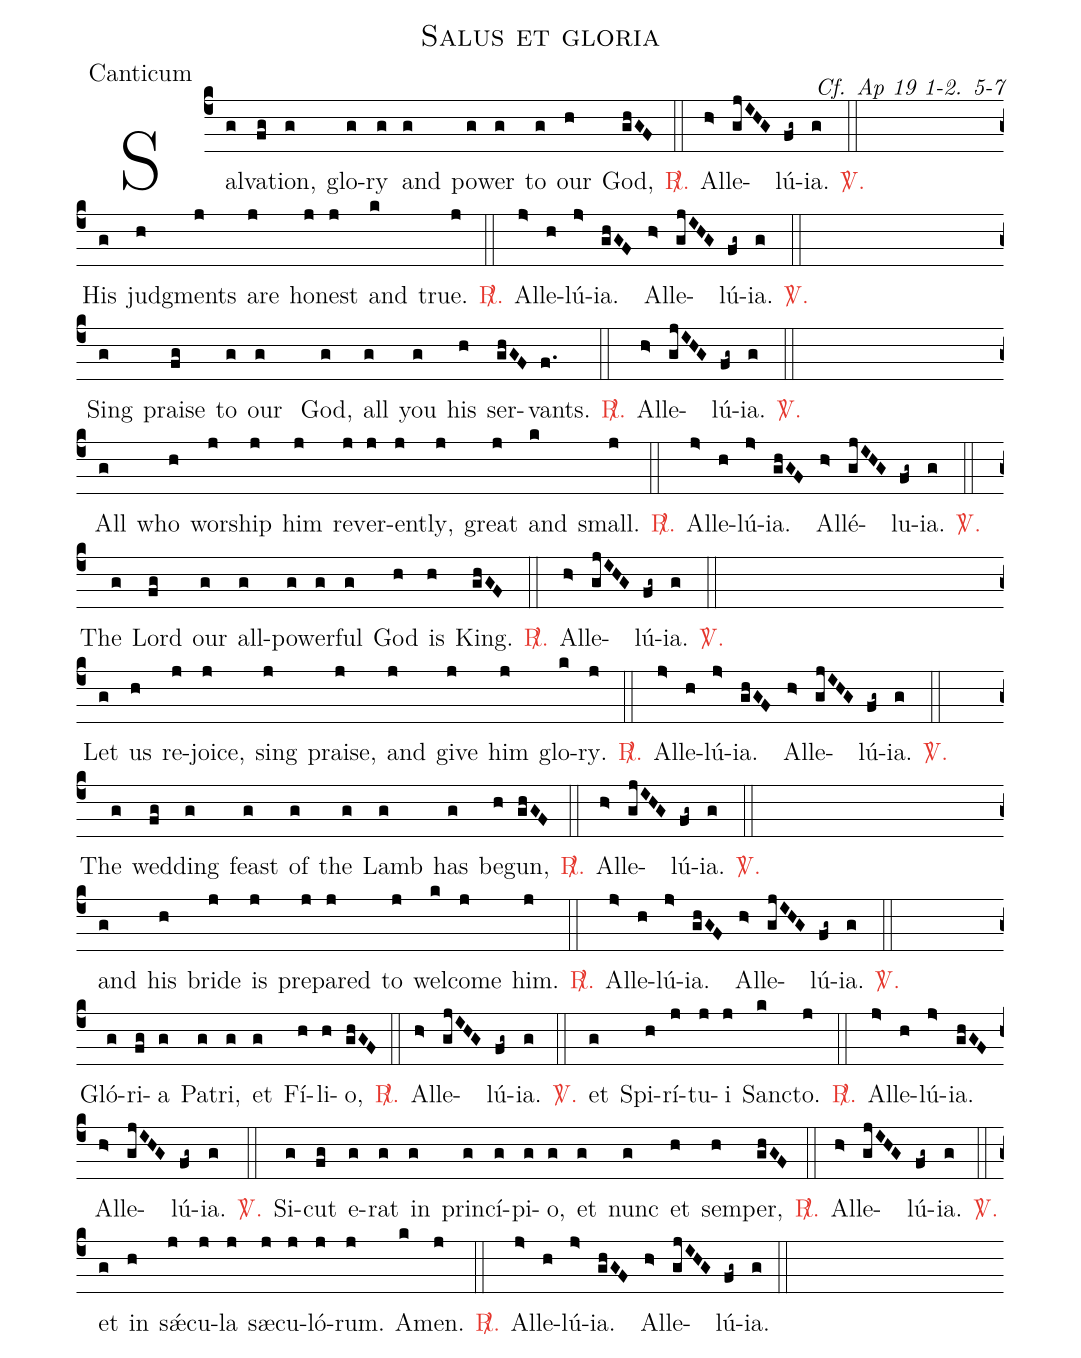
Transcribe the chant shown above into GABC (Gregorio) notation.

name:Salus et gloria;
office-part:Canticum;
commentary:Cf. Ap 19 1-2. 5-7;
%%
(c4)
Sal(g)va(fg)tion,(g) glo(g)ry(g) and(g) po(g)wer(g) to(g) our(h) God,(ghGF)   <c><sp>R/</sp>.</c>(::)  Al(h>)le(gjIHG)lú(fg~)ia.(g) <c><sp>V/</sp>.</c>(::Z)
His(g) judg(h)ments(j) are(j) hon(j)est(j) and(k) true.(j)  <c><sp>R/</sp>.</c>(::)  Al(j>)le(h)lú(j>)ia.(ghGF)
Al(h>)le(gjIHG)lú(fg~)ia.(g) <c><sp>V/</sp>.</c>(::Z)
Sing(g) praise(fg) to(g) our (g) God,(g) all(g) you(g) his(h)  ser(ghGF)vants.(f.)  <c><sp>R/</sp>.</c>(::)  Al(h>)le(gjIHG)lú(fg~)ia.(g) <c><sp>V/</sp>.</c>(::Z)
All(g) who(h) wor(j)ship(j) him(j) rev(j)er(j)ent(j)ly,(j) great(j) and(k) small.(j)  <c><sp>R/</sp>.</c>(::)  Al(j>)le(h)lú(j>)ia.(ghGF)
Al(h>)lé(gjIHG)lu(fg~)ia.(g) <c><sp>V/</sp>.</c>(::Z)
The(g) Lord(fg) our(g) all-(g)pow(g)er(g)ful(g) God(h) is(h) King.(ghGF)  <c><sp>R/</sp>.</c>(::)
 Al(h>)le(gjIHG)lú(fg~)ia.(g) <c><sp>V/</sp>.</c>(::Z)
Let(g) us(h) re(j)joice,(j) sing(j) praise,(j) and(j) give(j) him(j) glo(k)ry.(j)  <c><sp>R/</sp>.</c>(::)  Al(j>)le(h)lú(j>)ia.(ghGF)
Al(h>)le(gjIHG)lú(fg~)ia.(g) <c><sp>V/</sp>.</c>(::Z)
The(g) wed(fg)ding(g) feast(g) of(g) the(g) Lamb(g) has(g) be(h)gun,(ghGF)  <c><sp>R/</sp>.</c>(::)  Al(h>)le(gjIHG)lú(fg~)ia.(g) <c><sp>V/</sp>.</c>(::Z)
and(g) his(h) bride(j) is(j) pre(j)pared(j) to(j) wel(k)come(j) him.(j)  <c><sp>R/</sp>.</c>(::)  Al(j>)le(h)lú(j>)ia.(ghGF)  Al(h>)le(gjIHG)lú(fg~)ia.(g) <c><sp>V/</sp>.</c>(::Z)
Gló(g)ri(fg)a(g) Pa(g)tri,(g) et(g) Fí(h)li(h)o,(ghGF)  <c><sp>R/</sp>.</c>(::)  Al(h>)le(gjIHG)lú(fg~)ia.(g) <c><sp>V/</sp>.</c>(::)
et(g) Spi(h)rí(j)tu(j)i(j) San(k)cto.(j)  <c><sp>R/</sp>.</c>(::)  Al(j>)le(h)lú(j>)ia.(ghGF)
Al(h>)le(gjIHG)lú(fg~)ia.(g) <c><sp>V/</sp>.</c>(::)
Si(g)cut(fg) e(g)rat(g) in(g) prin(g)cí(g)pi(g)o,(g) et(g) nunc(g) et(h) sem(h)per,(ghGF)  <c><sp>R/</sp>.</c>(::)  Al(h>)le(gjIHG)lú(fg~)ia.(g) <c><sp>V/</sp>.</c>(::)
 et(g) in(h) s<sp>'ae</sp>(j)cu(j)la(j) sæ(j)cu(j)ló(j)rum.(j) A(k)men.(j) <c><sp>R/</sp>.</c>(::) Al(j>)le(h)lú(j>)ia.(ghGF)
Al(h>)le(gjIHG)lú(fg~)ia.(g) (::)
